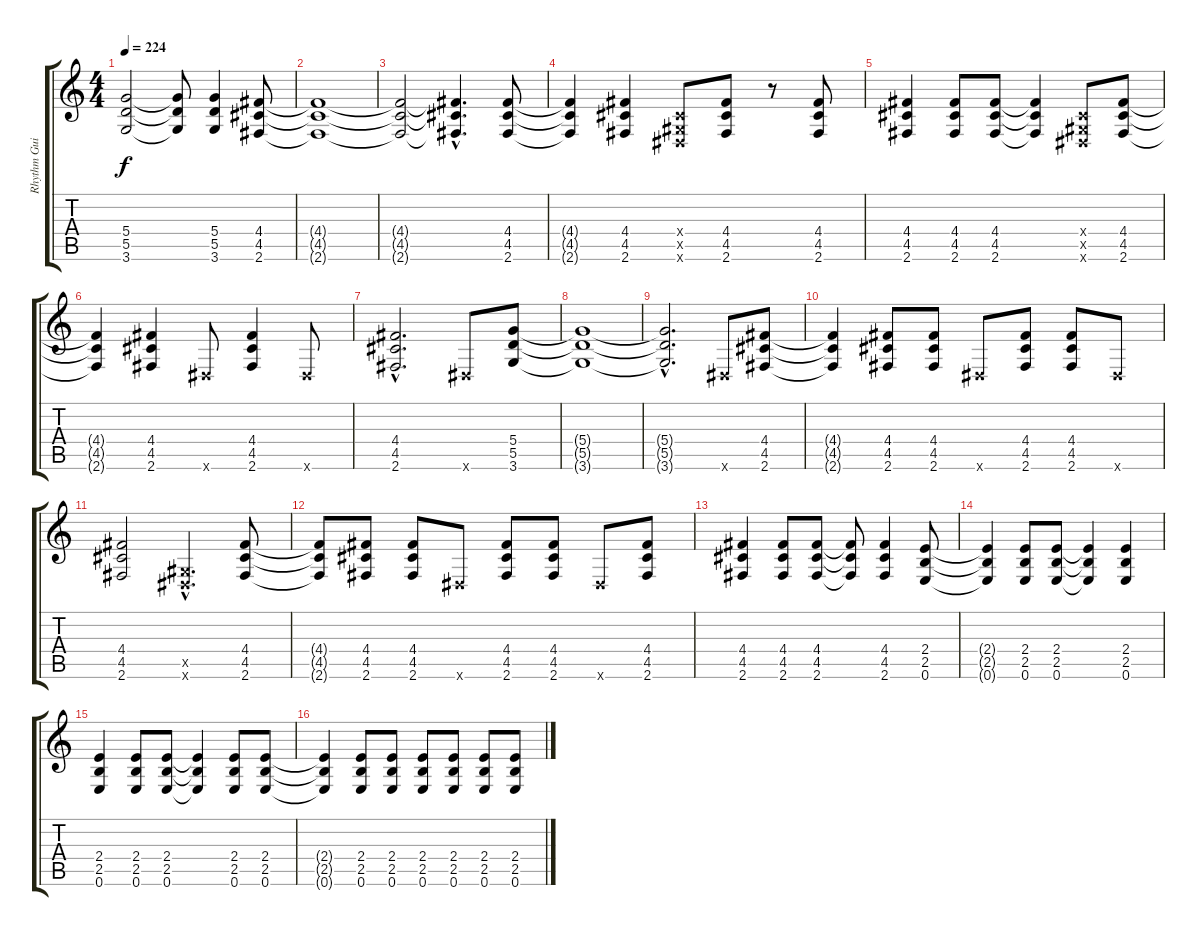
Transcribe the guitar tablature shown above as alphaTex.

\track ("Rhythm Guitar" "Rhythm Gui") {instrument distortionguitar}
\staff {score tabs}
\tuning (E4 B3 G3 D3 A2 E2) {hide}
\ts (4 4)
\tempo 224
\clef g2
\ks c
(5.4{t} 5.5{t} 3.6{t}).2{dy f} (5.4{t} 5.5{t} 3.6{t}).8 (5.4 5.5 3.6).4 (4.4 4.5 2.6).8 |
(4.4{t} 4.5{t} 2.6{t}).1 |
(4.4{t} 4.5{t} 2.6{t}).2 (4.4{hac t} 4.5{hac t} 2.6{hac t}).4{d} (4.4 4.5 2.6).8 |
(4.4{t} 4.5{t} 2.6{t}).4 (4.4 4.5 2.6).4 (-1.4{x} -1.5{x} -1.6{x}).8 (4.4 4.5 2.6).8 r.8 (4.4 4.5 2.6).8 |
(4.4 4.5 2.6).4 (4.4 4.5 2.6).8 (4.4 4.5 2.6).8 (4.4{t} 4.5{t} 2.6{t}).4 (-1.4{x} -1.5{x} -1.6{x}).8 (4.4 4.5 2.6).8 |
(4.4{t} 4.5{t} 2.6{t}).4 (4.4 4.5 2.6).4 -1.6{x}.8 (4.4 4.5 2.6).4 -1.6{x}.8 |
(4.4{hac} 4.5{hac} 2.6{hac}).2{d} -1.6{x}.8 (5.4 5.5 3.6).8 |
(5.4{t} 5.5{t} 3.6{t}).1 |
(5.4{hac t} 5.5{hac t} 3.6{hac t}).2{d} -1.6{x}.8 (4.4 4.5 2.6).8 |
(4.4{t} 4.5{t} 2.6{t}).4 (4.4 4.5 2.6).8 (4.4 4.5 2.6).8 -1.6{x}.8 (4.4 4.5 2.6).8 (4.4 4.5 2.6).8 -1.6{x}.8 |
(4.4 4.5 2.6).2 (-1.5{hac x} -1.6{hac x}).4{d} (4.4 4.5 2.6).8 |
(4.4{t} 4.5{t} 2.6{t}).8 (4.4 4.5 2.6).8 (4.4 4.5 2.6).8 -1.6{x}.8 (4.4 4.5 2.6).8 (4.4 4.5 2.6).8 -1.6{x}.8 (4.4 4.5 2.6).8 |
(4.4 4.5 2.6).4 (4.4 4.5 2.6).8 (4.4 4.5 2.6).8 (4.4{t} 4.5{t} 2.6{t}).8 (4.4 4.5 2.6).4 (2.4 2.5 0.6).8 |
(2.4{t} 2.5{t} 0.6{t}).4 (2.4 2.5 0.6).8 (2.4 2.5 0.6).8 (2.4{t} 2.5{t} 0.6{t}).4 (2.4 2.5 0.6).4 |
(2.4 2.5 0.6).4 (2.4 2.5 0.6).8 (2.4 2.5 0.6).8 (2.4{t} 2.5{t} 0.6{t}).4 (2.4 2.5 0.6).8 (2.4 2.5 0.6).8 |
(2.4{t} 2.5{t} 0.6{t}).4 (2.4 2.5 0.6).8 (2.4 2.5 0.6).8 (2.4 2.5 0.6).8 (2.4 2.5 0.6).8 (2.4 2.5 0.6).8 (2.4 2.5 0.6).8
